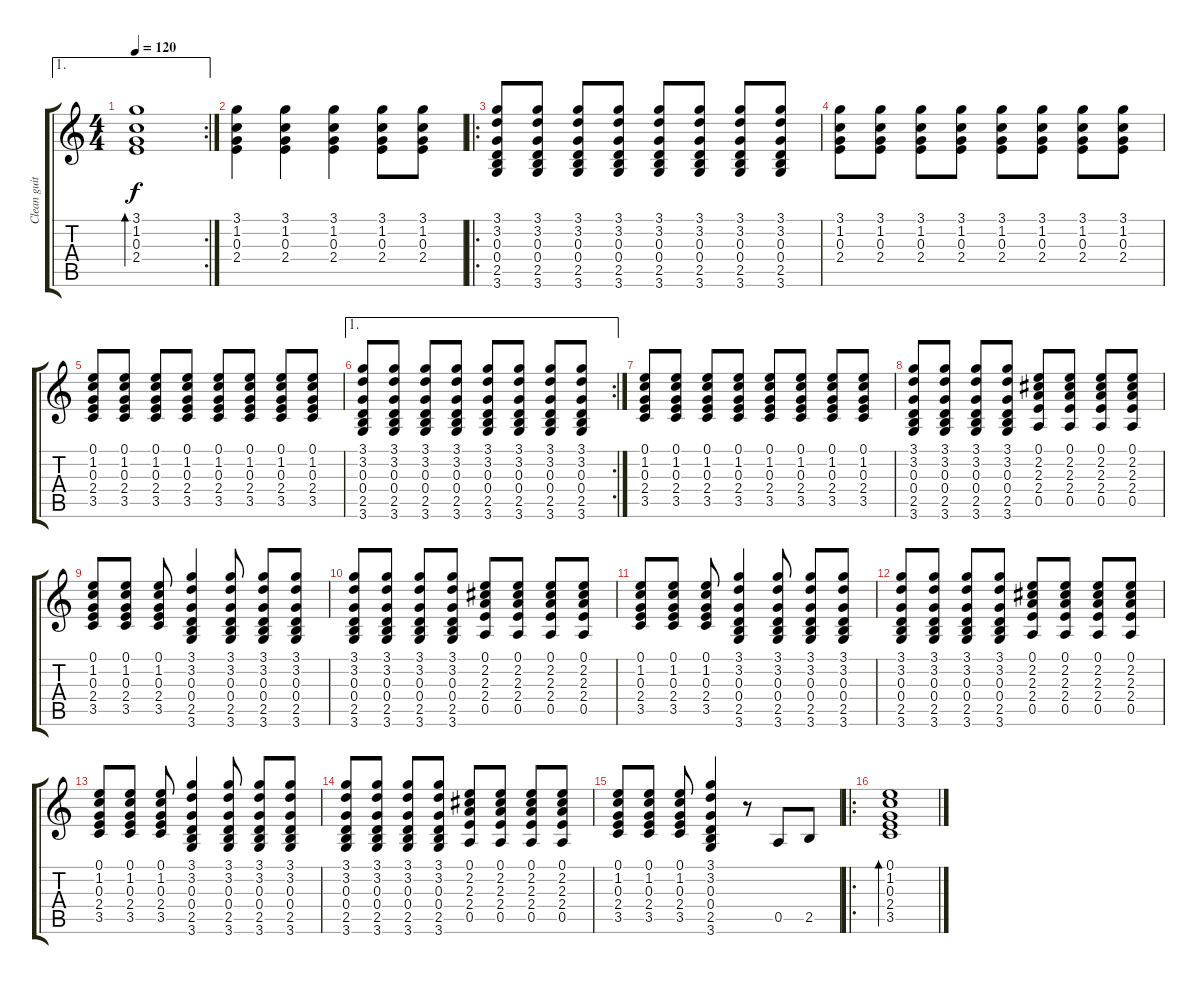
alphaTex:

\track ("Clean guitar" "Clean guit") {instrument acousticguitarnylon}
\staff {score tabs}
\tuning (E4 B3 G3 D3 A2 E2) {hide}
\ae 1
\rc 2
\ts (4 4)
\tempo 120
\clef g2
\ks c
(3.1 1.2 0.3 2.4).1{bd 120 dy f} |
(3.1 1.2 0.3 2.4).4 (3.1 1.2 0.3 2.4).4 (3.1 1.2 0.3 2.4).4 (3.1 1.2 0.3 2.4).8 (3.1 1.2 0.3 2.4).8 |
\ro
(3.1 3.2 0.3 0.4 2.5 3.6).8 (3.1 3.2 0.3 0.4 2.5 3.6).8 (3.1 3.2 0.3 0.4 2.5 3.6).8 (3.1 3.2 0.3 0.4 2.5 3.6).8 (3.1 3.2 0.3 0.4 2.5 3.6).8 (3.1 3.2 0.3 0.4 2.5 3.6).8 (3.1 3.2 0.3 0.4 2.5 3.6).8 (3.1 3.2 0.3 0.4 2.5 3.6).8 |
(3.1 1.2 0.3 2.4).8 (3.1 1.2 0.3 2.4).8 (3.1 1.2 0.3 2.4).8 (3.1 1.2 0.3 2.4).8 (3.1 1.2 0.3 2.4).8 (3.1 1.2 0.3 2.4).8 (3.1 1.2 0.3 2.4).8 (3.1 1.2 0.3 2.4).8 |
(0.1 1.2 0.3 2.4 3.5).8 (0.1 1.2 0.3 2.4 3.5).8 (0.1 1.2 0.3 2.4 3.5).8 (0.1 1.2 0.3 2.4 3.5).8 (0.1 1.2 0.3 2.4 3.5).8 (0.1 1.2 0.3 2.4 3.5).8 (0.1 1.2 0.3 2.4 3.5).8 (0.1 1.2 0.3 2.4 3.5).8 |
\ae 1
\rc 2
(3.1 3.2 0.3 0.4 2.5 3.6).8 (3.1 3.2 0.3 0.4 2.5 3.6).8 (3.1 3.2 0.3 0.4 2.5 3.6).8 (3.1 3.2 0.3 0.4 2.5 3.6).8 (3.1 3.2 0.3 0.4 2.5 3.6).8 (3.1 3.2 0.3 0.4 2.5 3.6).8 (3.1 3.2 0.3 0.4 2.5 3.6).8 (3.1 3.2 0.3 0.4 2.5 3.6).8 |
(0.1 1.2 0.3 2.4 3.5).8 (0.1 1.2 0.3 2.4 3.5).8 (0.1 1.2 0.3 2.4 3.5).8 (0.1 1.2 0.3 2.4 3.5).8 (0.1 1.2 0.3 2.4 3.5).8 (0.1 1.2 0.3 2.4 3.5).8 (0.1 1.2 0.3 2.4 3.5).8 (0.1 1.2 0.3 2.4 3.5).8 |
(3.1 3.2 0.3 0.4 2.5 3.6).8 (3.1 3.2 0.3 0.4 2.5 3.6).8 (3.1 3.2 0.3 0.4 2.5 3.6).8 (3.1 3.2 0.3 0.4 2.5 3.6).8 (0.1 2.2 2.3 2.4 0.5).8 (0.1 2.2 2.3 2.4 0.5).8 (0.1 2.2 2.3 2.4 0.5).8 (0.1 2.2 2.3 2.4 0.5).8 |
(0.1 1.2 0.3 2.4 3.5).8 (0.1 1.2 0.3 2.4 3.5).8 (0.1 1.2 0.3 2.4 3.5).8 (3.1 3.2 0.3 0.4 2.5 3.6).4 (3.1 3.2 0.3 0.4 2.5 3.6).8 (3.1 3.2 0.3 0.4 2.5 3.6).8 (3.1 3.2 0.3 0.4 2.5 3.6).8 |
(3.1 3.2 0.3 0.4 2.5 3.6).8 (3.1 3.2 0.3 0.4 2.5 3.6).8 (3.1 3.2 0.3 0.4 2.5 3.6).8 (3.1 3.2 0.3 0.4 2.5 3.6).8 (0.1 2.2 2.3 2.4 0.5).8 (0.1 2.2 2.3 2.4 0.5).8 (0.1 2.2 2.3 2.4 0.5).8 (0.1 2.2 2.3 2.4 0.5).8 |
(0.1 1.2 0.3 2.4 3.5).8 (0.1 1.2 0.3 2.4 3.5).8 (0.1 1.2 0.3 2.4 3.5).8 (3.1 3.2 0.3 0.4 2.5 3.6).4 (3.1 3.2 0.3 0.4 2.5 3.6).8 (3.1 3.2 0.3 0.4 2.5 3.6).8 (3.1 3.2 0.3 0.4 2.5 3.6).8 |
(3.1 3.2 0.3 0.4 2.5 3.6).8 (3.1 3.2 0.3 0.4 2.5 3.6).8 (3.1 3.2 0.3 0.4 2.5 3.6).8 (3.1 3.2 0.3 0.4 2.5 3.6).8 (0.1 2.2 2.3 2.4 0.5).8 (0.1 2.2 2.3 2.4 0.5).8 (0.1 2.2 2.3 2.4 0.5).8 (0.1 2.2 2.3 2.4 0.5).8 |
(0.1 1.2 0.3 2.4 3.5).8 (0.1 1.2 0.3 2.4 3.5).8 (0.1 1.2 0.3 2.4 3.5).8 (3.1 3.2 0.3 0.4 2.5 3.6).4 (3.1 3.2 0.3 0.4 2.5 3.6).8 (3.1 3.2 0.3 0.4 2.5 3.6).8 (3.1 3.2 0.3 0.4 2.5 3.6).8 |
(3.1 3.2 0.3 0.4 2.5 3.6).8 (3.1 3.2 0.3 0.4 2.5 3.6).8 (3.1 3.2 0.3 0.4 2.5 3.6).8 (3.1 3.2 0.3 0.4 2.5 3.6).8 (0.1 2.2 2.3 2.4 0.5).8 (0.1 2.2 2.3 2.4 0.5).8 (0.1 2.2 2.3 2.4 0.5).8 (0.1 2.2 2.3 2.4 0.5).8 |
(0.1 1.2 0.3 2.4 3.5).8 (0.1 1.2 0.3 2.4 3.5).8 (0.1 1.2 0.3 2.4 3.5).8 (3.1 3.2 0.3 0.4 2.5 3.6).4 r.8 0.5.8 2.5.8 |
\ro
(0.1 1.2 0.3 2.4 3.5).1{bd 120}
